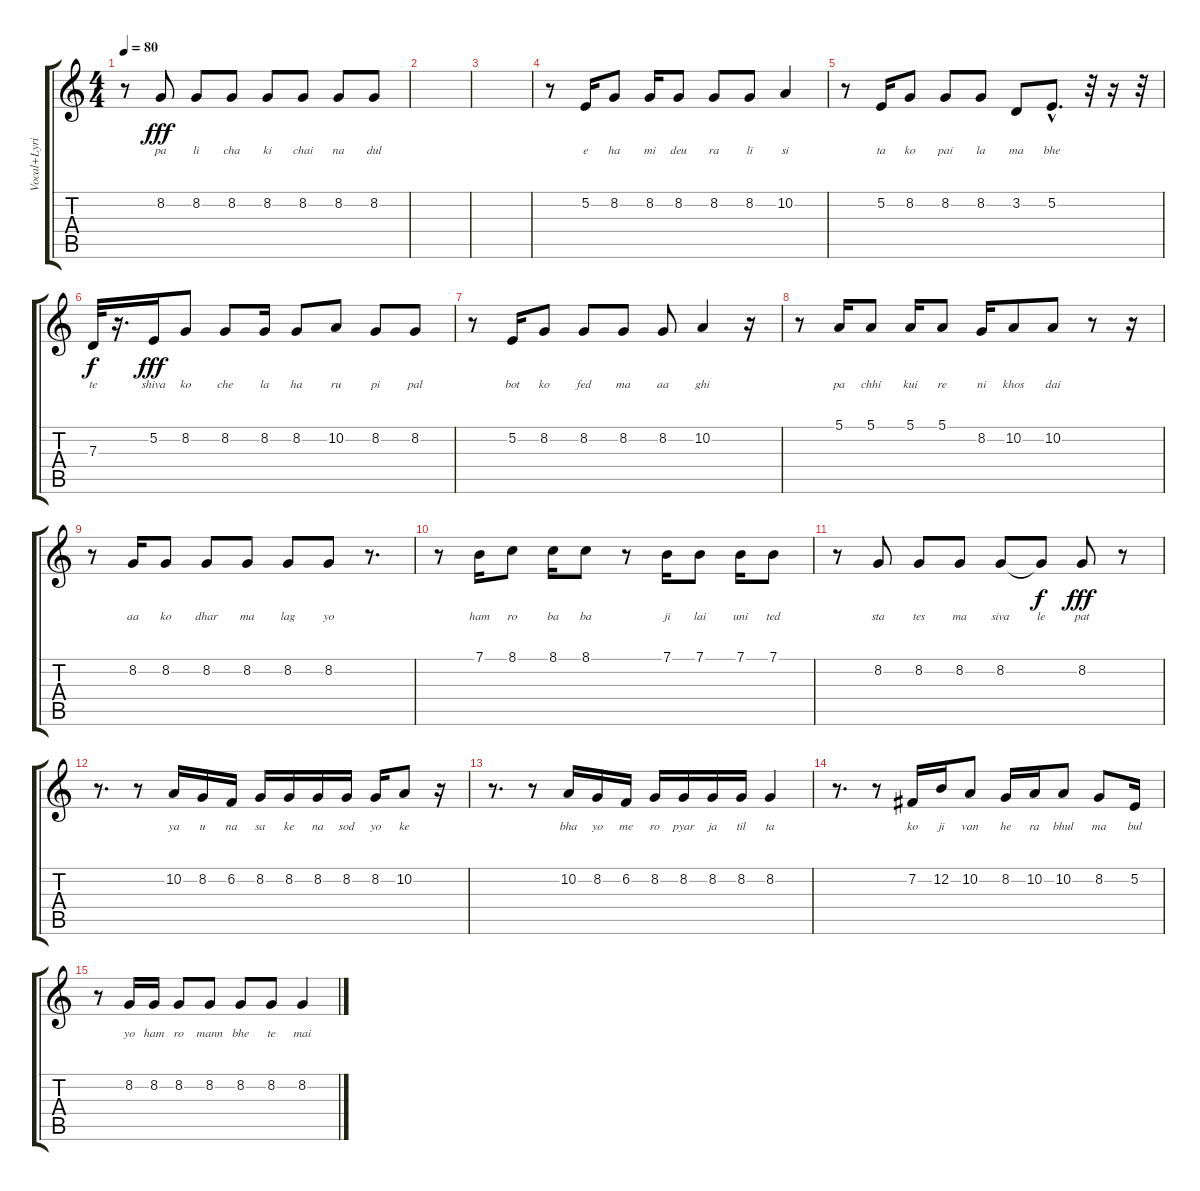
\track ("Vocal+Lyrics" "Vocal+Lyri") {instrument acousticgrandpiano}
\staff {score tabs}
\tuning (E4 B3 G3 D3 A2 E2) {hide}
\ts (4 4)
\tempo 80
\clef g2
\ks c
r.8{dy fff} 8.2.8{lyrics (0 "pa") lyrics (1 "") lyrics (2 "") lyrics (3 "") lyrics (4 "")} 8.2.8{lyrics (0 "li") lyrics (1 "") lyrics (2 "") lyrics (3 "") lyrics (4 "")} 8.2.8{lyrics (0 "cha") lyrics (1 "") lyrics (2 "") lyrics (3 "") lyrics (4 "")} 8.2.8{lyrics (0 "ki") lyrics (1 "") lyrics (2 "") lyrics (3 "") lyrics (4 "")} 8.2.8{lyrics (0 "chai") lyrics (1 "") lyrics (2 "") lyrics (3 "") lyrics (4 "")} 8.2.8{lyrics (0 "na") lyrics (1 "") lyrics (2 "") lyrics (3 "") lyrics (4 "")} 8.2.8{lyrics (0 "dul") lyrics (1 "") lyrics (2 "") lyrics (3 "") lyrics (4 "")} |
|
|
r.8 5.2.16{lyrics (0 "e") lyrics (1 "") lyrics (2 "") lyrics (3 "") lyrics (4 "")} 8.2.8{lyrics (0 "ha") lyrics (1 "") lyrics (2 "") lyrics (3 "") lyrics (4 "")} 8.2.16{lyrics (0 "mi") lyrics (1 "") lyrics (2 "") lyrics (3 "") lyrics (4 "")} 8.2.8{lyrics (0 "deu") lyrics (1 "") lyrics (2 "") lyrics (3 "") lyrics (4 "")} 8.2.8{lyrics (0 "ra") lyrics (1 "") lyrics (2 "") lyrics (3 "") lyrics (4 "")} 8.2.8{lyrics (0 "li") lyrics (1 "") lyrics (2 "") lyrics (3 "") lyrics (4 "")} 10.2.4{lyrics (0 "si") lyrics (1 "") lyrics (2 "") lyrics (3 "") lyrics (4 "")} |
r.8 5.2.16{lyrics (0 "ta") lyrics (1 "") lyrics (2 "") lyrics (3 "") lyrics (4 "")} 8.2.8{lyrics (0 "ko") lyrics (1 "") lyrics (2 "") lyrics (3 "") lyrics (4 "")} 8.2.8{lyrics (0 "pai") lyrics (1 "") lyrics (2 "") lyrics (3 "") lyrics (4 "")} 8.2.8{lyrics (0 "la") lyrics (1 "") lyrics (2 "") lyrics (3 "") lyrics (4 "")} 3.2.8{lyrics (0 "ma") lyrics (1 "") lyrics (2 "") lyrics (3 "") lyrics (4 "")} 5.2{hac}.8{d lyrics (0 "bhe") lyrics (1 "") lyrics (2 "") lyrics (3 "") lyrics (4 "")} r.32 r.16 r.32 |
7.3.32{lyrics (0 "te") lyrics (1 "") lyrics (2 "") lyrics (3 "") lyrics (4 "") dy f} r.16{d} 5.2.16{lyrics (0 "shiva") lyrics (1 "") lyrics (2 "") lyrics (3 "") lyrics (4 "") dy fff} 8.2.8{lyrics (0 "ko") lyrics (1 "") lyrics (2 "") lyrics (3 "") lyrics (4 "")} 8.2.8{lyrics (0 "che") lyrics (1 "") lyrics (2 "") lyrics (3 "") lyrics (4 "")} 8.2.16{lyrics (0 "la") lyrics (1 "") lyrics (2 "") lyrics (3 "") lyrics (4 "")} 8.2.8{lyrics (0 "ha") lyrics (1 "") lyrics (2 "") lyrics (3 "") lyrics (4 "")} 10.2.8{lyrics (0 "ru") lyrics (1 "") lyrics (2 "") lyrics (3 "") lyrics (4 "")} 8.2.8{lyrics (0 "pi") lyrics (1 "") lyrics (2 "") lyrics (3 "") lyrics (4 "")} 8.2.8{lyrics (0 "pal") lyrics (1 "") lyrics (2 "") lyrics (3 "") lyrics (4 "")} |
r.8 5.2.16{lyrics (0 "bot") lyrics (1 "") lyrics (2 "") lyrics (3 "") lyrics (4 "")} 8.2.8{lyrics (0 "ko") lyrics (1 "") lyrics (2 "") lyrics (3 "") lyrics (4 "")} 8.2.8{lyrics (0 "fed") lyrics (1 "") lyrics (2 "") lyrics (3 "") lyrics (4 "")} 8.2.8{lyrics (0 "ma") lyrics (1 "") lyrics (2 "") lyrics (3 "") lyrics (4 "")} 8.2.8{lyrics (0 "aa") lyrics (1 "") lyrics (2 "") lyrics (3 "") lyrics (4 "")} 10.2.4{lyrics (0 "ghi") lyrics (1 "") lyrics (2 "") lyrics (3 "") lyrics (4 "")} r.16 |
r.8 5.1.16{lyrics (0 "pa") lyrics (1 "") lyrics (2 "") lyrics (3 "") lyrics (4 "")} 5.1.8{lyrics (0 "chhi") lyrics (1 "") lyrics (2 "") lyrics (3 "") lyrics (4 "")} 5.1.16{lyrics (0 "kui") lyrics (1 "") lyrics (2 "") lyrics (3 "") lyrics (4 "")} 5.1.8{lyrics (0 "re") lyrics (1 "") lyrics (2 "") lyrics (3 "") lyrics (4 "")} 8.2.16{lyrics (0 "ni") lyrics (1 "") lyrics (2 "") lyrics (3 "") lyrics (4 "")} 10.2.8{lyrics (0 "khos") lyrics (1 "") lyrics (2 "") lyrics (3 "") lyrics (4 "")} 10.2.8{lyrics (0 "dai") lyrics (1 "") lyrics (2 "") lyrics (3 "") lyrics (4 "")} r.8 r.16 |
r.8 8.2.16{lyrics (0 "aa") lyrics (1 "") lyrics (2 "") lyrics (3 "") lyrics (4 "")} 8.2.8{lyrics (0 "ko") lyrics (1 "") lyrics (2 "") lyrics (3 "") lyrics (4 "")} 8.2.8{lyrics (0 "dhar") lyrics (1 "") lyrics (2 "") lyrics (3 "") lyrics (4 "")} 8.2.8{lyrics (0 "ma") lyrics (1 "") lyrics (2 "") lyrics (3 "") lyrics (4 "")} 8.2.8{lyrics (0 "lag") lyrics (1 "") lyrics (2 "") lyrics (3 "") lyrics (4 "")} 8.2.8{lyrics (0 "yo") lyrics (1 "") lyrics (2 "") lyrics (3 "") lyrics (4 "")} r.8{d} |
r.8 7.1.16{lyrics (0 "ham") lyrics (1 "") lyrics (2 "") lyrics (3 "") lyrics (4 "")} 8.1.8{lyrics (0 "ro") lyrics (1 "") lyrics (2 "") lyrics (3 "") lyrics (4 "")} 8.1.16{lyrics (0 "ba") lyrics (1 "") lyrics (2 "") lyrics (3 "") lyrics (4 "")} 8.1.8{lyrics (0 "ba") lyrics (1 "") lyrics (2 "") lyrics (3 "") lyrics (4 "")} r.8 7.1.16{lyrics (0 "ji") lyrics (1 "") lyrics (2 "") lyrics (3 "") lyrics (4 "")} 7.1.8{lyrics (0 "lai") lyrics (1 "") lyrics (2 "") lyrics (3 "") lyrics (4 "")} 7.1.16{lyrics (0 "uni") lyrics (1 "") lyrics (2 "") lyrics (3 "") lyrics (4 "")} 7.1.8{lyrics (0 "ted") lyrics (1 "") lyrics (2 "") lyrics (3 "") lyrics (4 "")} |
r.8 8.2.8{lyrics (0 "sta") lyrics (1 "") lyrics (2 "") lyrics (3 "") lyrics (4 "")} 8.2.8{lyrics (0 "tes") lyrics (1 "") lyrics (2 "") lyrics (3 "") lyrics (4 "")} 8.2.8{lyrics (0 "ma") lyrics (1 "") lyrics (2 "") lyrics (3 "") lyrics (4 "")} 8.2.8{lyrics (0 "siva") lyrics (1 "") lyrics (2 "") lyrics (3 "") lyrics (4 "")} 8.2{t}.8{lyrics (0 "le") lyrics (1 "") lyrics (2 "") lyrics (3 "") lyrics (4 "") dy f} 8.2.8{lyrics (0 "pat") lyrics (1 "") lyrics (2 "") lyrics (3 "") lyrics (4 "") dy fff} r.8 |
r.8{d} r.8 10.2.16{lyrics (0 "ya") lyrics (1 "") lyrics (2 "") lyrics (3 "") lyrics (4 "")} 8.2.16{lyrics (0 "u") lyrics (1 "") lyrics (2 "") lyrics (3 "") lyrics (4 "")} 6.2.16{lyrics (0 "na") lyrics (1 "") lyrics (2 "") lyrics (3 "") lyrics (4 "")} 8.2.16{lyrics (0 "sa") lyrics (1 "") lyrics (2 "") lyrics (3 "") lyrics (4 "")} 8.2.16{lyrics (0 "ke") lyrics (1 "") lyrics (2 "") lyrics (3 "") lyrics (4 "")} 8.2.16{lyrics (0 "na") lyrics (1 "") lyrics (2 "") lyrics (3 "") lyrics (4 "")} 8.2.16{lyrics (0 "sod") lyrics (1 "") lyrics (2 "") lyrics (3 "") lyrics (4 "")} 8.2.16{lyrics (0 "yo") lyrics (1 "") lyrics (2 "") lyrics (3 "") lyrics (4 "")} 10.2.8{lyrics (0 "ke") lyrics (1 "") lyrics (2 "") lyrics (3 "") lyrics (4 "")} r.16 |
r.8{d} r.8 10.2.16{lyrics (0 "bha") lyrics (1 "") lyrics (2 "") lyrics (3 "") lyrics (4 "")} 8.2.16{lyrics (0 "yo") lyrics (1 "") lyrics (2 "") lyrics (3 "") lyrics (4 "")} 6.2.16{lyrics (0 "me") lyrics (1 "") lyrics (2 "") lyrics (3 "") lyrics (4 "")} 8.2.16{lyrics (0 "ro") lyrics (1 "") lyrics (2 "") lyrics (3 "") lyrics (4 "")} 8.2.16{lyrics (0 "pyar") lyrics (1 "") lyrics (2 "") lyrics (3 "") lyrics (4 "")} 8.2.16{lyrics (0 "ja") lyrics (1 "") lyrics (2 "") lyrics (3 "") lyrics (4 "")} 8.2.16{lyrics (0 "til") lyrics (1 "") lyrics (2 "") lyrics (3 "") lyrics (4 "")} 8.2.4{lyrics (0 "ta") lyrics (1 "") lyrics (2 "") lyrics (3 "") lyrics (4 "")} |
r.8{d} r.8 7.2.16{lyrics (0 "ko") lyrics (1 "") lyrics (2 "") lyrics (3 "") lyrics (4 "")} 12.2.16{lyrics (0 "ji") lyrics (1 "") lyrics (2 "") lyrics (3 "") lyrics (4 "")} 10.2.8{lyrics (0 "van") lyrics (1 "") lyrics (2 "") lyrics (3 "") lyrics (4 "")} 8.2.16{lyrics (0 "he") lyrics (1 "") lyrics (2 "") lyrics (3 "") lyrics (4 "")} 10.2.16{lyrics (0 "ra") lyrics (1 "") lyrics (2 "") lyrics (3 "") lyrics (4 "")} 10.2.8{lyrics (0 "bhul") lyrics (1 "") lyrics (2 "") lyrics (3 "") lyrics (4 "")} 8.2.8{lyrics (0 "ma") lyrics (1 "") lyrics (2 "") lyrics (3 "") lyrics (4 "")} 5.2.16{lyrics (0 "bul") lyrics (1 "") lyrics (2 "") lyrics (3 "") lyrics (4 "")} |
r.8 8.2.16{lyrics (0 "yo") lyrics (1 "") lyrics (2 "") lyrics (3 "") lyrics (4 "")} 8.2.16{lyrics (0 "ham") lyrics (1 "") lyrics (2 "") lyrics (3 "") lyrics (4 "")} 8.2.8{lyrics (0 "ro") lyrics (1 "") lyrics (2 "") lyrics (3 "") lyrics (4 "")} 8.2.8{lyrics (0 "mann") lyrics (1 "") lyrics (2 "") lyrics (3 "") lyrics (4 "")} 8.2.8{lyrics (0 "bhe") lyrics (1 "") lyrics (2 "") lyrics (3 "") lyrics (4 "")} 8.2.8{lyrics (0 "te") lyrics (1 "") lyrics (2 "") lyrics (3 "") lyrics (4 "")} 8.2.4{lyrics (0 "mai") lyrics (1 "") lyrics (2 "") lyrics (3 "") lyrics (4 "")}
